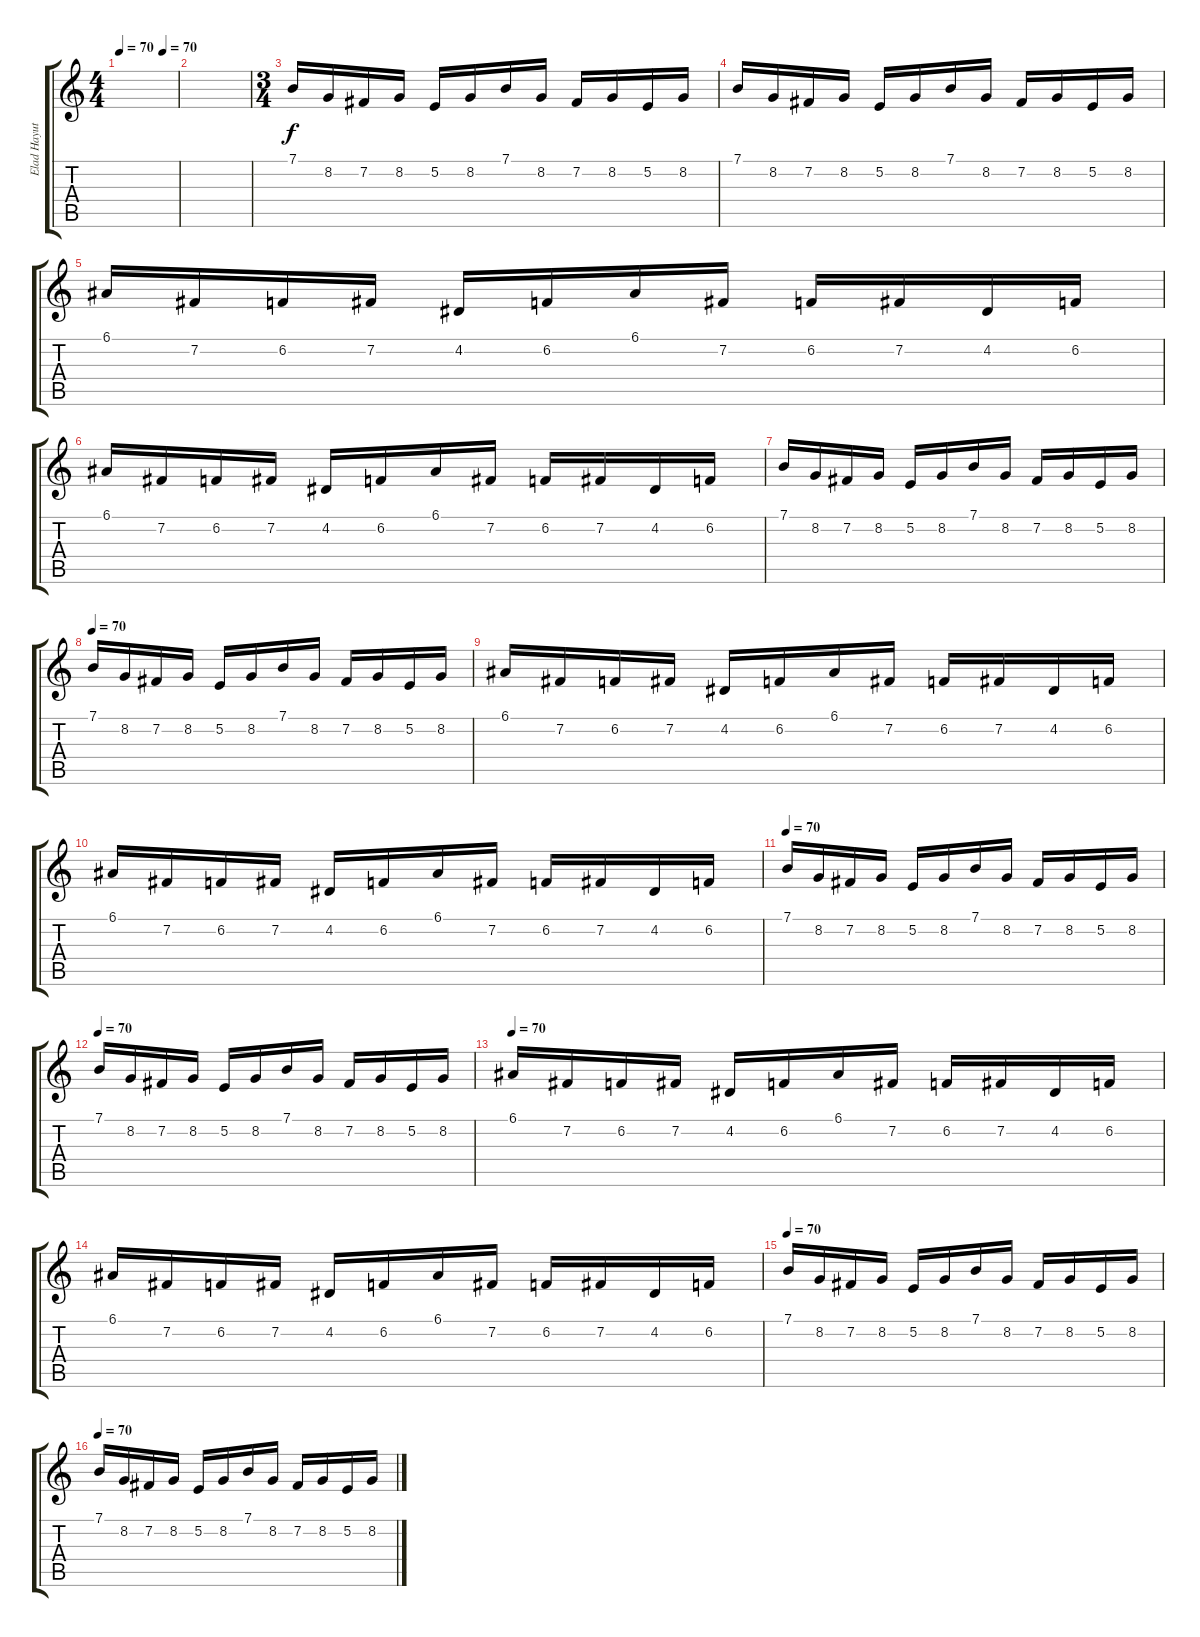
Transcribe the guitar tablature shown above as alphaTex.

\track ("Elad Hayut" "Elad Hayut") {instrument stringensemble1}
\staff {score tabs}
\tuning (E4 B3 G3 D3 A2 E2) {hide}
\ts (4 4)
\tempo 70
\tempo (70 0.75)
\clef g2
\ks c
|
|
\ts (3 4)
7.1.16 8.2.16 7.2.16 8.2.16 5.2.16 8.2.16 7.1.16 8.2.16 7.2.16 8.2.16 5.2.16 8.2.16 |
7.1.16 8.2.16 7.2.16 8.2.16 5.2.16 8.2.16 7.1.16 8.2.16 7.2.16 8.2.16 5.2.16 8.2.16 |
6.1.16 7.2.16 6.2.16 7.2.16 4.2.16 6.2.16 6.1.16 7.2.16 6.2.16 7.2.16 4.2.16 6.2.16 |
6.1.16 7.2.16 6.2.16 7.2.16 4.2.16 6.2.16 6.1.16 7.2.16 6.2.16 7.2.16 4.2.16 6.2.16 |
7.1.16 8.2.16 7.2.16 8.2.16 5.2.16 8.2.16 7.1.16 8.2.16 7.2.16 8.2.16 5.2.16 8.2.16 |
\tempo 70
7.1.16 8.2.16 7.2.16 8.2.16 5.2.16 8.2.16 7.1.16 8.2.16 7.2.16 8.2.16 5.2.16 8.2.16 |
6.1.16 7.2.16 6.2.16 7.2.16 4.2.16 6.2.16 6.1.16 7.2.16 6.2.16 7.2.16 4.2.16 6.2.16 |
6.1.16 7.2.16 6.2.16 7.2.16 4.2.16 6.2.16 6.1.16 7.2.16 6.2.16 7.2.16 4.2.16 6.2.16 |
\tempo 70
7.1.16 8.2.16 7.2.16 8.2.16 5.2.16 8.2.16 7.1.16 8.2.16 7.2.16 8.2.16 5.2.16 8.2.16 |
\tempo 70
7.1.16 8.2.16 7.2.16 8.2.16 5.2.16 8.2.16 7.1.16 8.2.16 7.2.16 8.2.16 5.2.16 8.2.16 |
\tempo 70
6.1.16 7.2.16 6.2.16 7.2.16 4.2.16 6.2.16 6.1.16 7.2.16 6.2.16 7.2.16 4.2.16 6.2.16 |
6.1.16 7.2.16 6.2.16 7.2.16 4.2.16 6.2.16 6.1.16 7.2.16 6.2.16 7.2.16 4.2.16 6.2.16 |
\tempo 70
7.1.16 8.2.16 7.2.16 8.2.16 5.2.16 8.2.16 7.1.16 8.2.16 7.2.16 8.2.16 5.2.16 8.2.16 |
\tempo 70
7.1.16 8.2.16 7.2.16 8.2.16 5.2.16 8.2.16 7.1.16 8.2.16 7.2.16 8.2.16 5.2.16 8.2.16
